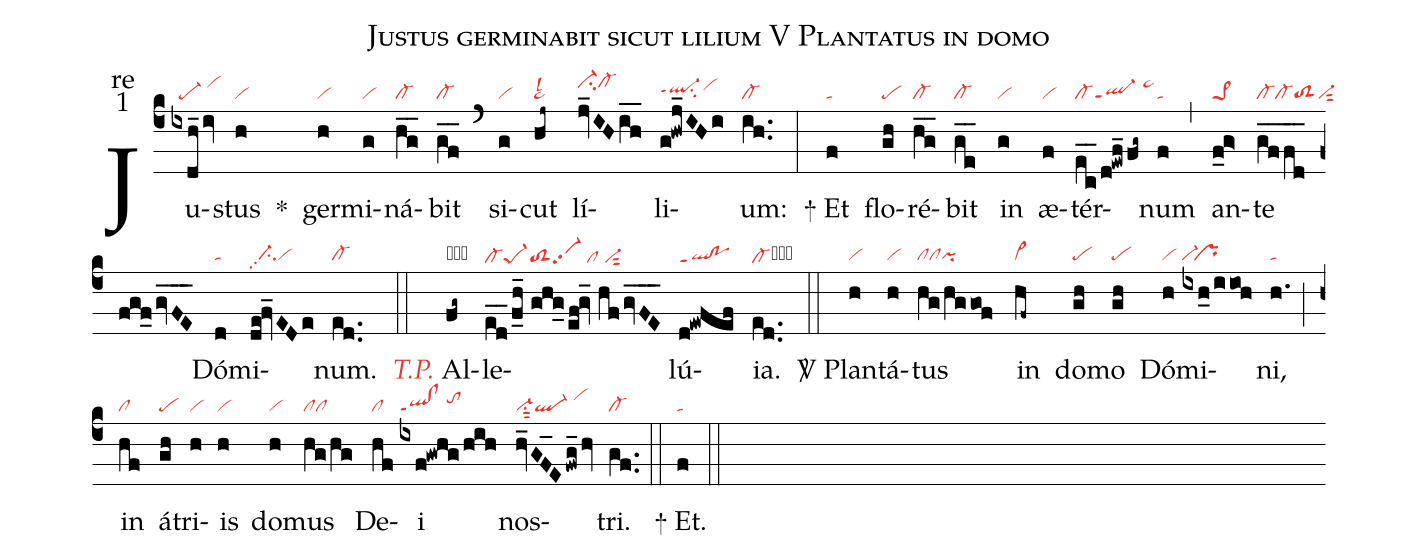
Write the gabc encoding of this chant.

name:Justus germinabit sicut lilium V Plantatus in domo;
office-part:re;
mode:1;
nabc-lines:1;
%%
(c4) Ju(ixdh_/iv|//pe-/vihj)stus(h|vi) <sp>*</sp>() ger(h|vi)mi(g|vi)ná(hg__|cl-)bit(gf__|cl-) (`) si(g|vi)cut(hj~|pe~lsl2) lí(jv_IHih__|ci-hjcl-hj)li(g!hwj_IHi|ql-hhppt1su2vihi)um:(ih..|cl-) (:)

<sp>+</sp> Et(f|ta) flo(gh|pe)ré(hg__|cl-)bit(ge__|cl-) in(g|vi) æ(f|vi)tér(ec__/d!ewf_/fg~|cl-ql-ppt1/pe~hj)num(f|ta) (,) an(f_g>|pe>1)te(gf__fd__/fgf_gvFE___|cl-cl-toS2vi-sut2) Dó(d|ta)mi(de!fv_EDe|//ci-pp2vi)num.(ed..|cl-) (::)

<i><c>T.P.</c></i> Al(fg~|obpe~he)le(e_d_2/f_h_//ghg_/ef@gv_//hf/gvFE___|cl-hepe-1hetoS2hevi-hepp2/clhe/vi-hesut2)lú(d!ewfef|qlhe!poheppt1){ia}.(ed..|cl-hecb) (::)

<sp>V/</sp> Plan(h|vi)tá(h|vi)tus(hg/hggof|clclpi) in(hf~|vi>) do(gh|pe)mo(gh|pe) Dó(h|vi)mi(ixh_0/iioh|vi-`pr)ni,(h.|ta) (;) in(hf|cl) á(gh|pe)tri(h|vi)is(h|vi) do(h|vi)mus(hg/hg|clcl) De(hf|cl)i(ixf!gwhg/hih|ql!clppt1/tohi) nos(hv_GF_E/fwg_/hv|vi-su1sut2ql-/vihj)tri.(gf..|cl-) (::)

<sp>+</sp> Et.(f|ta) (::)
